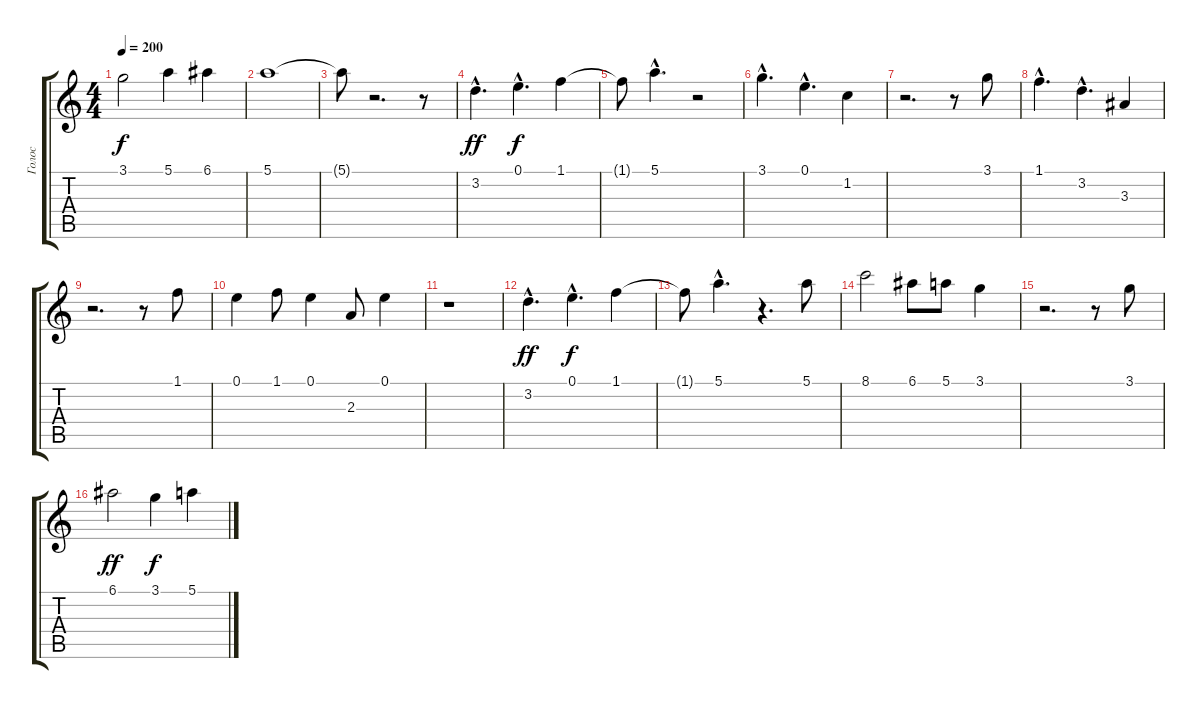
\track ("Голос" "Голос") {instrument electricguitarclean}
\staff {score tabs}
\tuning (E4 B3 G3 D3 A2 E2) {hide}
\ts (4 4)
\tempo 200
\clef g2
\ks c
3.1.2{dy f} 5.1.4 6.1.4 |
5.1.1 |
5.1{t}.8 r.2{d} r.8 |
3.2{hac}.4{d dy ff} 0.1{hac}.4{d dy f} 1.1.4 |
1.1{t}.8 5.1{hac}.4{d} r.2 |
3.1{hac}.4{d} 0.1{hac}.4{d} 1.2.4 |
r.2{d} r.8 3.1.8 |
1.1{hac}.4{d} 3.2{hac}.4{d} 3.3.4 |
r.2{d} r.8 1.1.8 |
0.1.4 1.1.8 0.1.4 2.3.8 0.1.4 |
r.1 |
3.2{hac}.4{d dy ff} 0.1{hac}.4{d dy f} 1.1.4 |
1.1{t}.8 5.1{hac}.4{d} r.4{d} 5.1.8 |
8.1.2 6.1.8 5.1.8 3.1.4 |
r.2{d} r.8 3.1.8 |
6.1.2{dy ff} 3.1.4{dy f} 5.1.4
